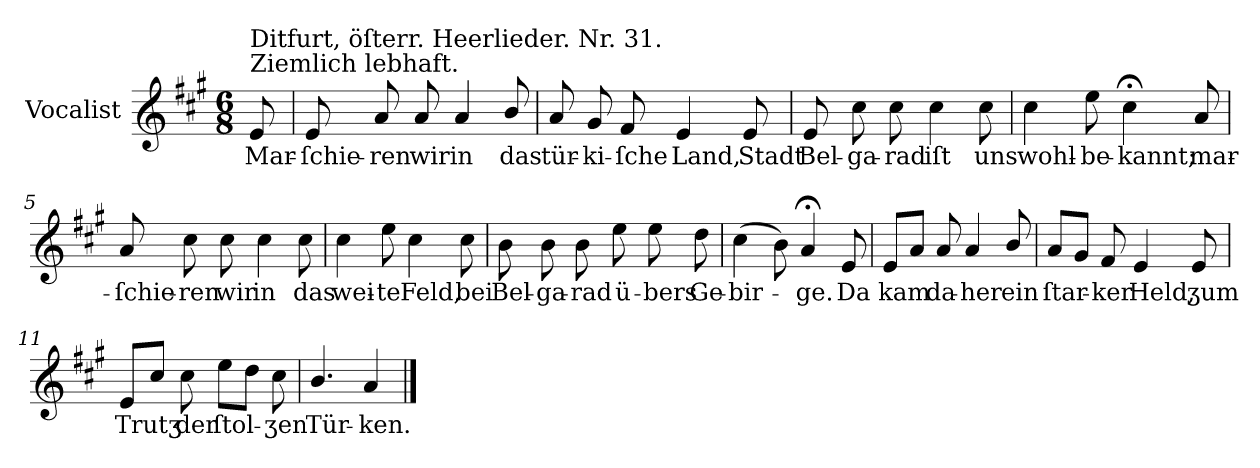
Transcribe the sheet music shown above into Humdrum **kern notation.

**kern	**text
*part1	*part1
*staff1	*staff1
*I"Vocalist	*
*k[f#c#g#]	*
*A:	*
*M6/8	*
=	=
!LO:TX:a:t=Ziemlich lebhaft.	!
!LO:TX:a:t=Ditfurt, öſterr. Heerlieder. Nr. 31.	!
8e	Mar-
=1	=1
8e	-ſchie-
8a	-ren
8a	wir
4a	in
8b/	das
=2	=2
8a	tür-
8g#	-ki-
8f#	-ſche
4e	Land,
8e	Stadt
=3	=3
8e	Bel-
8cc#	-ga-
8cc#	-rad
4cc#	iſt
8cc#	uns
=4	=4
4cc#	wohl-
8ee	-be-
4cc#;<	-kannt;
8a	mar-
=5	=5
8a	-ſchie-
8cc#	-ren
8cc#	wir
4cc#	in
8cc#	das
=6	=6
4cc#	wei-
8ee	-te
4cc#	Feld,
8cc#	bei
=7	=7
8b	Bel-
8b	-ga-
8b	-rad
8ee	ü-
8ee	-bers
8dd	Ge-
=8	=8
(4cc#	-bir-
8b)	.
4a;<	-ge.
8e	Da
=9	=9
8eL	kam
8aJ	.
8a	da-
4a	-her
8b/	ein
=10	=10
8aL	ſtar-
8g#J	.
8f#	-ker
4e	Held,
8e	ʒum
=11	=11
8eL	Trutʒ
8cc#J	.
8cc#	der
8eeL	ſtol-
8ddJ	.
8cc#	-ʒen
=12	=12
4.b/	Tür-
4a	-ken.
==	==
*-	*-
